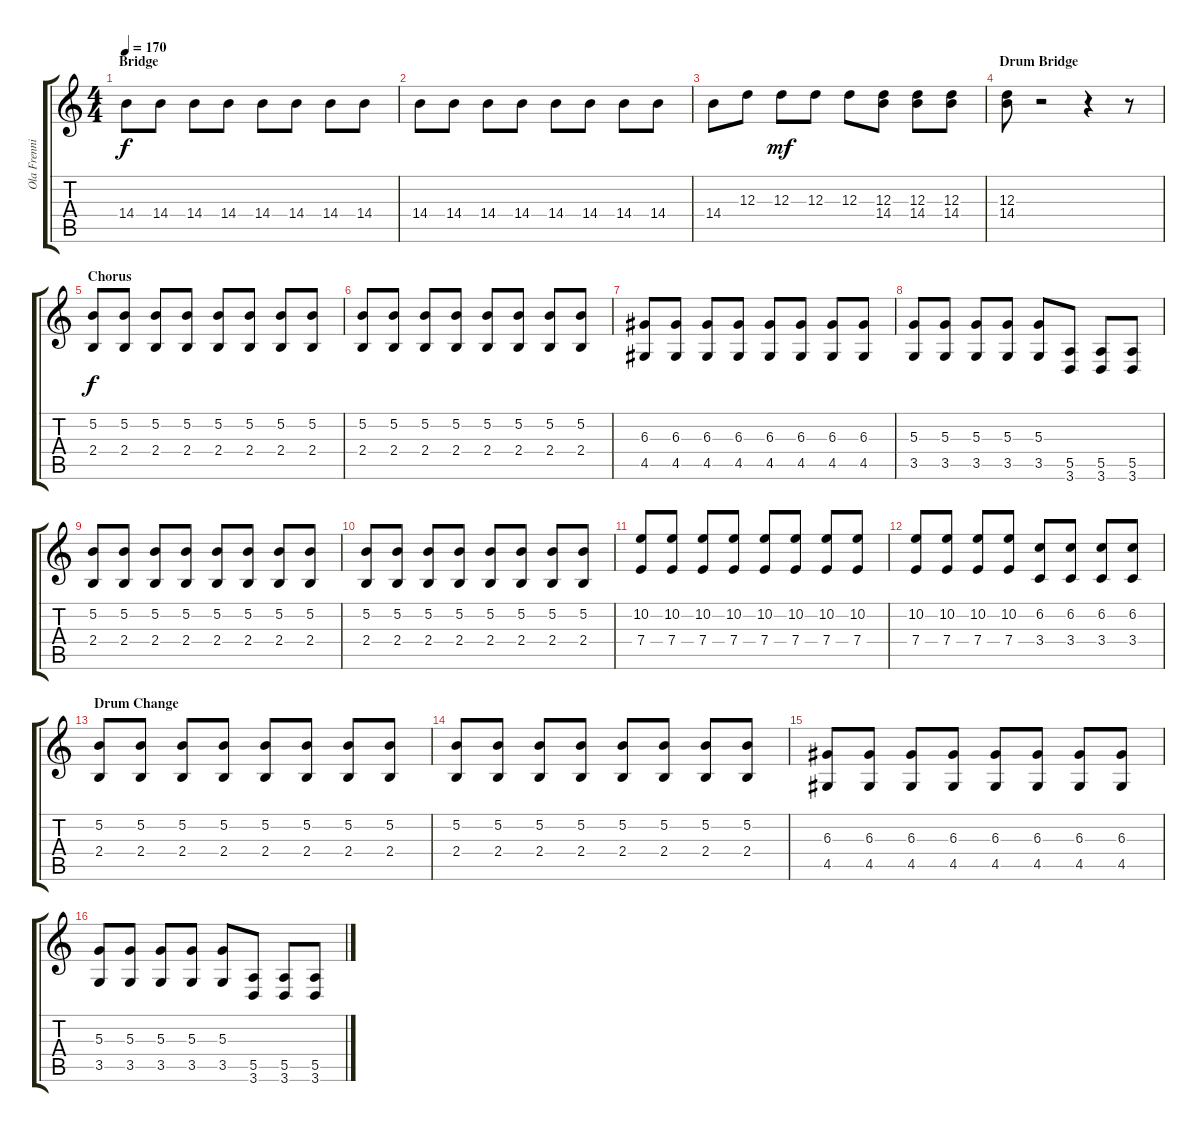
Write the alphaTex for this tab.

\track ("Ola Frenning -Lead Guitar-" "Ola Frenni") {instrument distortionguitar}
\staff {score tabs}
\tuning (B3 Gb3 D3 A2 E2 B1) {hide}
\ts (4 4)
\section ("" "Bridge")
\tempo 170
\clef g2
\ks c
14.4.8{dy f volume 11} 14.4.8 14.4.8 14.4.8 14.4.8 14.4.8 14.4.8 14.4.8 |
14.4.8 14.4.8 14.4.8 14.4.8 14.4.8 14.4.8 14.4.8 14.4.8 |
14.4.8 12.3.8 12.3.8{dy mf} 12.3.8 12.3.8 (12.3 14.4).8 (12.3 14.4).8 (12.3 14.4).8 |
\section ("" "Drum Bridge")
(12.3 14.4).8 r.2 r.4 r.8 |
\section ("" "Chorus")
(5.2 2.4).8{dy f} (5.2 2.4).8 (5.2 2.4).8 (5.2 2.4).8 (5.2 2.4).8 (5.2 2.4).8 (5.2 2.4).8 (5.2 2.4).8 |
(5.2 2.4).8 (5.2 2.4).8 (5.2 2.4).8 (5.2 2.4).8 (5.2 2.4).8 (5.2 2.4).8 (5.2 2.4).8 (5.2 2.4).8 |
(6.3 4.5).8 (6.3 4.5).8 (6.3 4.5).8 (6.3 4.5).8 (6.3 4.5).8 (6.3 4.5).8 (6.3 4.5).8 (6.3 4.5).8 |
(5.3 3.5).8 (5.3 3.5).8 (5.3 3.5).8 (5.3 3.5).8 (5.3 3.5).8 (5.5 3.6).8 (5.5 3.6).8 (5.5 3.6).8 |
(5.2 2.4).8 (5.2 2.4).8 (5.2 2.4).8 (5.2 2.4).8 (5.2 2.4).8 (5.2 2.4).8 (5.2 2.4).8 (5.2 2.4).8 |
(5.2 2.4).8 (5.2 2.4).8 (5.2 2.4).8 (5.2 2.4).8 (5.2 2.4).8 (5.2 2.4).8 (5.2 2.4).8 (5.2 2.4).8 |
(10.2 7.4).8 (10.2 7.4).8 (10.2 7.4).8 (10.2 7.4).8 (10.2 7.4).8 (10.2 7.4).8 (10.2 7.4).8 (10.2 7.4).8 |
(10.2 7.4).8 (10.2 7.4).8 (10.2 7.4).8 (10.2 7.4).8 (6.2 3.4).8 (6.2 3.4).8 (6.2 3.4).8 (6.2 3.4).8 |
\section ("" "Drum Change")
(5.2 2.4).8 (5.2 2.4).8 (5.2 2.4).8 (5.2 2.4).8 (5.2 2.4).8 (5.2 2.4).8 (5.2 2.4).8 (5.2 2.4).8 |
(5.2 2.4).8 (5.2 2.4).8 (5.2 2.4).8 (5.2 2.4).8 (5.2 2.4).8 (5.2 2.4).8 (5.2 2.4).8 (5.2 2.4).8 |
(6.3 4.5).8 (6.3 4.5).8 (6.3 4.5).8 (6.3 4.5).8 (6.3 4.5).8 (6.3 4.5).8 (6.3 4.5).8 (6.3 4.5).8 |
(5.3 3.5).8 (5.3 3.5).8 (5.3 3.5).8 (5.3 3.5).8 (5.3 3.5).8 (5.5 3.6).8 (5.5 3.6).8 (5.5 3.6).8
